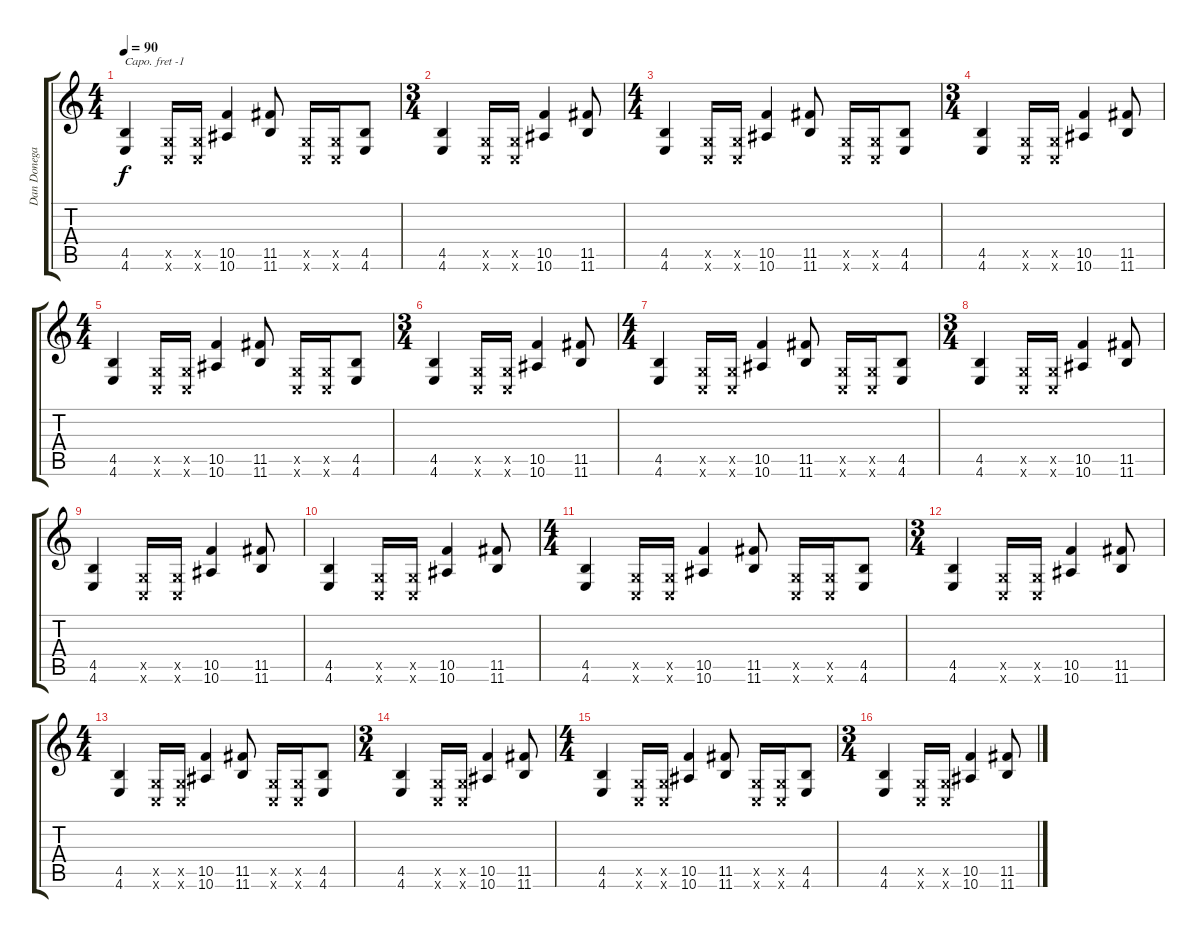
\track ("Dan Donegan - Guitar" "Dan Donega") {instrument distortionguitar}
\staff {score tabs}
\capo -1
\tuning (Eb4 Bb3 Gb3 Db3 Ab2 Db2) {hide}
\ts (4 4)
\tempo 90
\clef g2
\ks c
(4.5 4.6).4{dy f} (0.5{x} 0.6{x}).16 (0.5{x} 0.6{x}).16 (10.5 10.6).4 (11.5 11.6).8 (0.5{x} 0.6{x}).16 (0.5{x} 0.6{x}).16 (4.5 4.6).8 |
\ts (3 4)
(4.5 4.6).4 (0.5{x} 0.6{x}).16 (0.5{x} 0.6{x}).16 (10.5 10.6).4 (11.5 11.6).8 |
\ts (4 4)
(4.5 4.6).4 (0.5{x} 0.6{x}).16 (0.5{x} 0.6{x}).16 (10.5 10.6).4 (11.5 11.6).8 (0.5{x} 0.6{x}).16 (0.5{x} 0.6{x}).16 (4.5 4.6).8 |
\ts (3 4)
(4.5 4.6).4 (0.5{x} 0.6{x}).16 (0.5{x} 0.6{x}).16 (10.5 10.6).4 (11.5 11.6).8 |
\ts (4 4)
(4.5 4.6).4 (0.5{x} 0.6{x}).16 (0.5{x} 0.6{x}).16 (10.5 10.6).4 (11.5 11.6).8 (0.5{x} 0.6{x}).16 (0.5{x} 0.6{x}).16 (4.5 4.6).8 |
\ts (3 4)
(4.5 4.6).4 (0.5{x} 0.6{x}).16 (0.5{x} 0.6{x}).16 (10.5 10.6).4 (11.5 11.6).8 |
\ts (4 4)
(4.5 4.6).4 (0.5{x} 0.6{x}).16 (0.5{x} 0.6{x}).16 (10.5 10.6).4 (11.5 11.6).8 (0.5{x} 0.6{x}).16 (0.5{x} 0.6{x}).16 (4.5 4.6).8 |
\ts (3 4)
(4.5 4.6).4 (0.5{x} 0.6{x}).16 (0.5{x} 0.6{x}).16 (10.5 10.6).4 (11.5 11.6).8 |
(4.5 4.6).4 (0.5{x} 0.6{x}).16 (0.5{x} 0.6{x}).16 (10.5 10.6).4 (11.5 11.6).8 |
(4.5 4.6).4 (0.5{x} 0.6{x}).16 (0.5{x} 0.6{x}).16 (10.5 10.6).4 (11.5 11.6).8 |
\ts (4 4)
(4.5 4.6).4 (0.5{x} 0.6{x}).16 (0.5{x} 0.6{x}).16 (10.5 10.6).4 (11.5 11.6).8 (0.5{x} 0.6{x}).16 (0.5{x} 0.6{x}).16 (4.5 4.6).8 |
\ts (3 4)
(4.5 4.6).4 (0.5{x} 0.6{x}).16 (0.5{x} 0.6{x}).16 (10.5 10.6).4 (11.5 11.6).8 |
\ts (4 4)
(4.5 4.6).4 (0.5{x} 0.6{x}).16 (0.5{x} 0.6{x}).16 (10.5 10.6).4 (11.5 11.6).8 (0.5{x} 0.6{x}).16 (0.5{x} 0.6{x}).16 (4.5 4.6).8 |
\ts (3 4)
(4.5 4.6).4 (0.5{x} 0.6{x}).16 (0.5{x} 0.6{x}).16 (10.5 10.6).4 (11.5 11.6).8 |
\ts (4 4)
(4.5 4.6).4 (0.5{x} 0.6{x}).16 (0.5{x} 0.6{x}).16 (10.5 10.6).4 (11.5 11.6).8 (0.5{x} 0.6{x}).16 (0.5{x} 0.6{x}).16 (4.5 4.6).8 |
\ts (3 4)
(4.5 4.6).4 (0.5{x} 0.6{x}).16 (0.5{x} 0.6{x}).16 (10.5 10.6).4 (11.5 11.6).8
